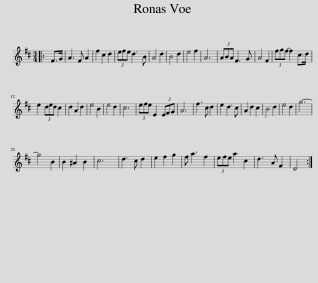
X:1
L:1/8
M:3/4
I:linebreak $
K:D
V:1 treble
V:1
|: F>G | A3 F A2 | f2 c2 d2 | (3efe d3 B | A4 d2 | %5
 B4 d2 | e4 f2 | A6 | (3ABA F3 G | A4 F2 | %10
 (3fgf- f2 c>d |$ e2 (3ded c2 | d2 A2 d2 | e4 B2 | e4 d2 | %15
 c6 | (3efe E2 (3EFG | A6 | f3 c d2 | e2 d3 c | %20
 A2 d2 c2 | B4 d2 | e4 d2 | g6- |$ g4 B2 | %25
 B2 ^A2 B2 | c6 | d3 c d2 | e2 f2 g2 | f a3 f2 | %30
 (3efe a2 c2 | d3 A F2 | D4 :| %33
